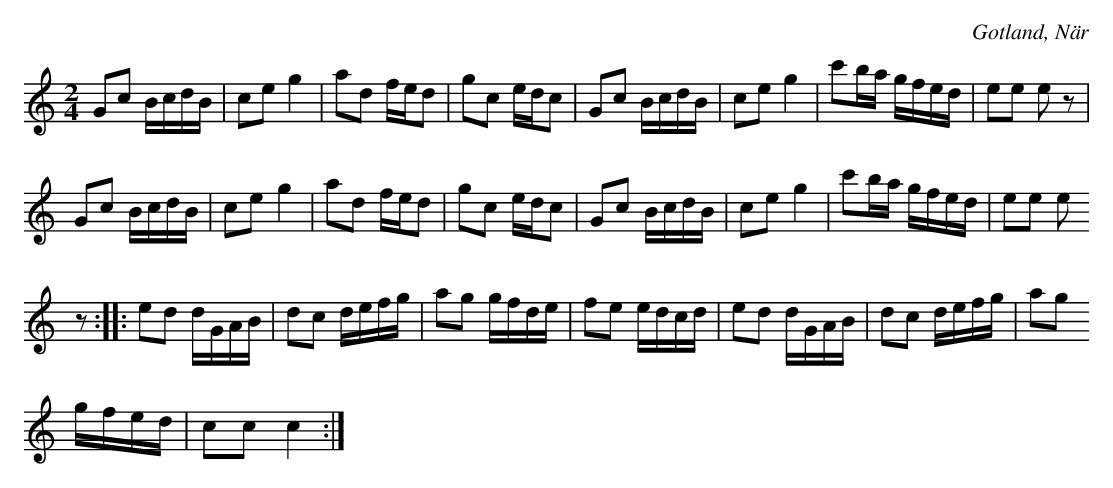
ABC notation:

X:1
T:
O:Gotland, När
M:2/4
L:1/16
K:C
G2c2 BcdB|c2e2 g4|a2d2 fed2|g2c2 edc2|G2c2 BcdB|c2e2 g4|c'2ba gfed|e2e2 e2 z2|
G2c2 BcdB|c2e2 g4|a2d2 fed2|g2c2 edc2|G2c2 BcdB|c2e2 g4|c'2ba gfed|e2e2 e2
z2::e2d2 dGAB|d2c2 defg|a2g2 gfde|f2e2 edcd|e2d2 dGAB|d2c2 defg|a2g2
gfed|c2c2 c4:|
